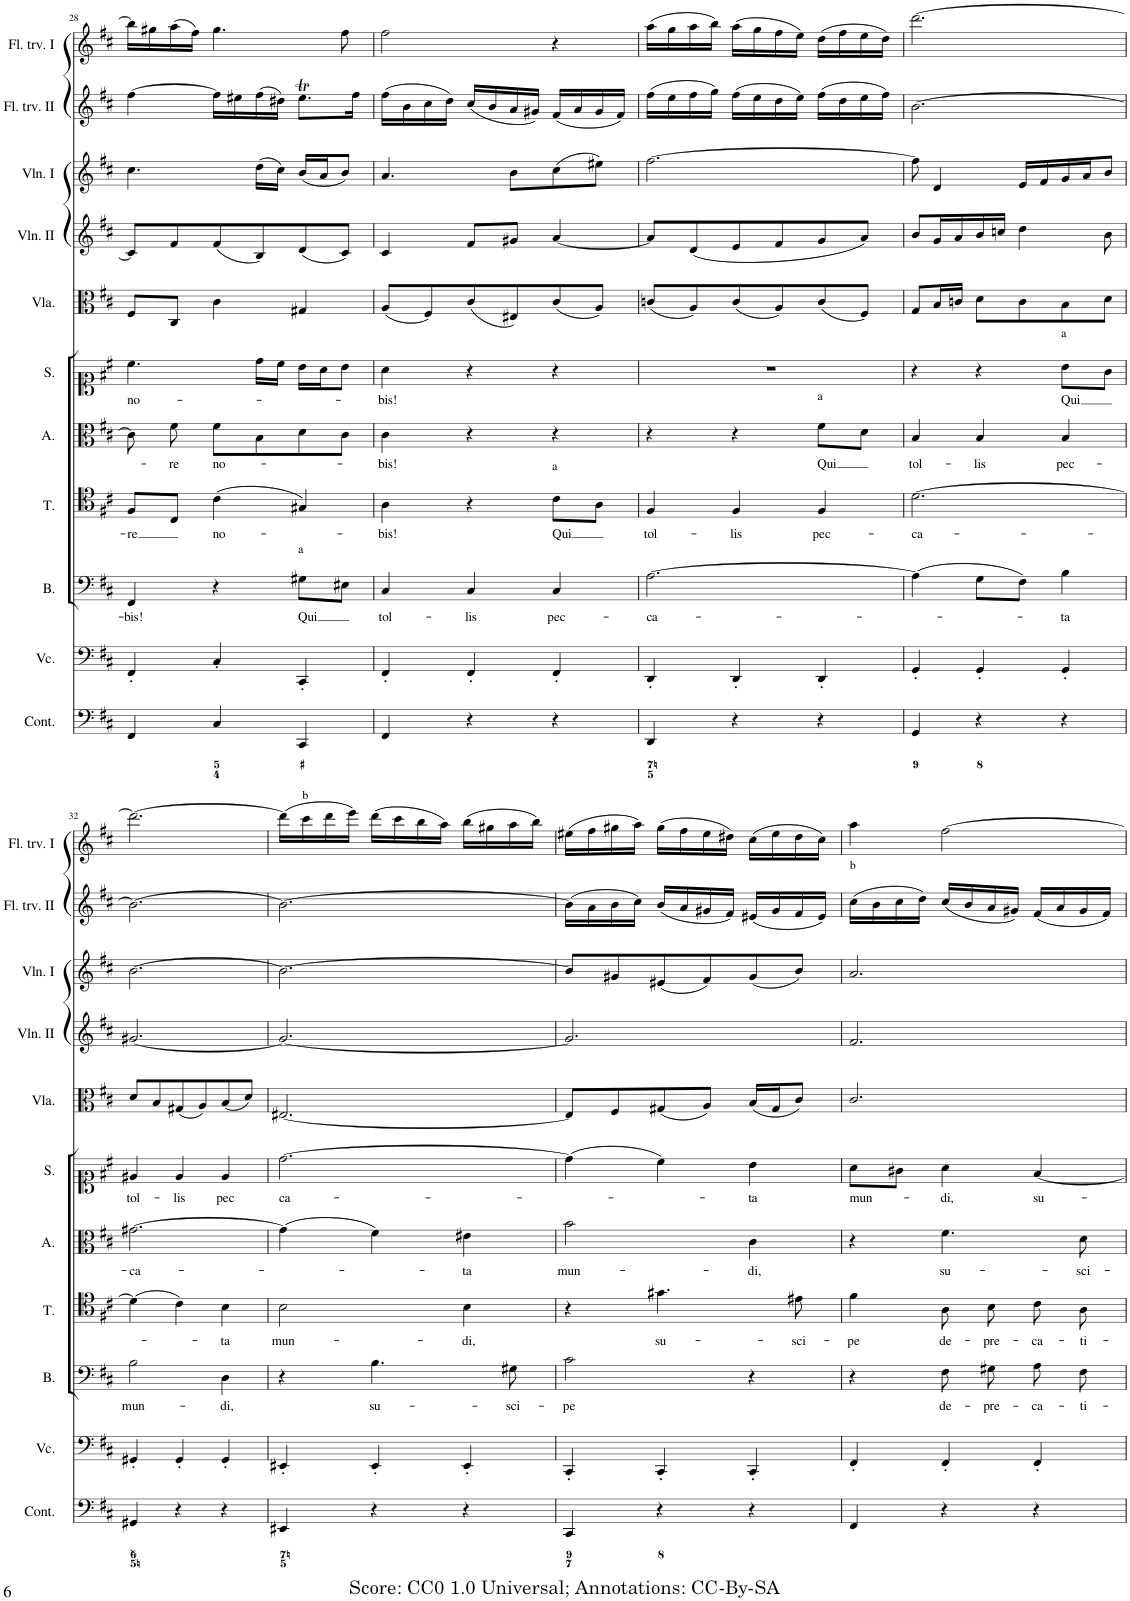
**kern	**kern	**kern	**text	**kern	**text	**kern	**text	**kern	**text	**kern	**kern	**kern	**kern	**kern
*part11	*part10	*part9	*part9	*part8	*part8	*part7	*part7	*part6	*part6	*part5	*part4	*part3	*part2	*part1
*staff11	*staff10	*staff9	*staff9	*staff8	*staff8	*staff7	*staff7	*staff6	*staff6	*staff5	*staff4	*staff3	*staff2	*staff1
*I"Continuo	*I"Violoncello	*I"Basso	*	*I"Tenore	*	*I"Alto	*	*I"Soprano	*	*I"Viola	*I"Violino II	*I"Violino I	*I"Flauto traverso II	*I"Flauto traverso I
*I'Cont.	*I'Vc.	*I'B.	*	*I'T.	*	*I'A.	*	*I'S.	*	*I'Vla.	*I'Vln. II	*I'Vln. I	*I'Fl. trv. II	*I'Fl. trv. I
!!LO:PB:g=z
*clefF4	*clefF4	*clefF4	*	*clefC4	*	*clefC3	*	*clefC1	*	*clefC3	*clefG2	*clefG2	*clefG2	*clefG2
*k[f#c#]	*k[f#c#]	*k[f#c#]	*	*k[f#c#]	*	*k[f#c#]	*	*k[f#c#]	*	*k[f#c#]	*k[f#c#]	*k[f#c#]	*k[f#c#]	*k[f#c#]
*M3/4	*M3/4	*M3/4	*	*M3/4	*	*M3/4	*	*M3/4	*	*M3/4	*M3/4	*M3/4	*M3/4	*M3/4
=28	=28	=28	=28	=28	=28	=28	=28	=28	=28	=28	=28	=28	=28	=28
!	!	!	!LO:LY:b	!	!LO:LY:b	!	!	!	!LO:LY:b	!	!	!	!	!
4FF#/	4FF#'/	4FF#/	-bis!	8F#/L	-re	8c#\]	.	4.cc#\	no-	8F#/L	8c#/L]	4.cc#\	[4ff#\	16bb\LL]
.	.	.	.	.	.	.	.	.	.	.	.	.	.	16gg#X\
!	!	!	!	!	!	!	!LO:LY:b	!	!	!	!	!	!	!
.	.	.	.	8C#/J	.	8f#\	-re	.	.	8C#/J	8f#/	.	.	(16aa\
.	.	.	.	.	.	.	.	.	.	.	.	.	.	16ff#\JJ)
!	!	!	!	!	!LO:LY:b	!	!LO:LY:b	!	!	!	!	!	!	!
4C#/	4C#'/	4r	.	(4c#\	no-	8f#\L	no-	.	.	4c#\	(8f#/	.	16ff#\LL]	4.gg#\
.	.	.	.	.	.	.	.	.	.	.	.	.	16ee#X\	.
.	.	.	.	.	.	8B\	.	16dd\LL	.	.	8B/)	(16dd\LL	(16ff#\	.
.	.	.	.	.	.	.	.	16cc#\JJ	.	.	.	16cc#\JJ)	16dd#X\JJ)	.
!	!	!LO:TX:a:t=a	!	!	!	!	!	!	!	!	!	!	!	!
!	!	!	!LO:LY:b	!	!	!	!	!	!	!	!	!	!	!
4CC#/	4CC#'/	8G#X\L	Qui	4G#X/)	.	8d\	.	16b\LL	.	4G#X/	(8d/	(16b/LL	8.ee#t\L	.
.	.	.	.	.	.	.	.	16a\J	.	.	.	16a/J	.	.
.	.	8E#X\J	.	.	.	8c#\J	.	8b\J	.	.	8c#/J)	8b/J)	.	8ff#\
.	.	.	.	.	.	.	.	.	.	.	.	.	16ff#\Jk	.
=29	=29	=29	=29	=29	=29	=29	=29	=29	=29	=29	=29	=29	=29	=29
!	!	!	!LO:LY:b	!	!LO:LY:b	!	!LO:LY:b	!	!LO:LY:b	!	!	!	!	!
4FF#/	4FF#'/	4C#/	tol-	4A\	-bis!	4c#\	-bis!	4a\	-bis!	(8A/L	4c#/	4.a/	(16ff#\LL	2ff#\
.	.	.	.	.	.	.	.	.	.	.	.	.	16b\	.
.	.	.	.	.	.	.	.	.	.	8F#/)	.	.	16cc#\	.
.	.	.	.	.	.	.	.	.	.	.	.	.	16dd\JJ)	.
!	!	!	!LO:LY:b	!	!	!	!	!	!	!	!	!	!	!
4r	4FF#'/	4C#/	-lis	4r	.	4r	.	4r	.	(8c#/	8f#/L	.	(16cc#/LL	.
.	.	.	.	.	.	.	.	.	.	.	.	.	16b/	.
.	.	.	.	.	.	.	.	.	.	8E#X/)	8g#X/J	8b\L	16a/	.
.	.	.	.	.	.	.	.	.	.	.	.	.	16g#X/JJ)	.
!	!	!	!	!LO:TX:a:t=a	!	!	!	!	!	!	!	!	!	!
!	!	!	!LO:LY:b	!	!LO:LY:b	!	!	!	!	!	!	!	!	!
4r	4FF#'/	4C#/	pec-	8c#\L	Qui	4r	.	4r	.	(8c#/	[4a/	(8cc#\	(16f#/LL	4r
.	.	.	.	.	.	.	.	.	.	.	.	.	16a/	.
.	.	.	.	8A\J	.	.	.	.	.	8A/J)	.	8ee#X\J)	16g#/	.
.	.	.	.	.	.	.	.	.	.	.	.	.	16f#/JJ)	.
=30	=30	=30	=30	=30	=30	=30	=30	=30	=30	=30	=30	=30	=30	=30
!	!	!	!LO:LY:b	!	!LO:LY:b	!	!	!	!	!	!	!	!	!
4DD/	4DD'/	[2.A\	-ca-	4F#/	tol-	4r	.	2.r	.	(8cn/L	8a/L]	[2.ff#\	(16ff#\LL	(16aa\LL
.	.	.	.	.	.	.	.	.	.	.	.	.	16ee\	16gg\
.	.	.	.	.	.	.	.	.	.	8A/)	(8d/	.	16ff#\	16aa\
.	.	.	.	.	.	.	.	.	.	.	.	.	16gg\JJ)	16bb\JJ)
!	!	!	!	!	!LO:LY:b	!	!	!	!	!	!	!	!	!
4r	4DD'/	.	.	4F#/	-lis	4r	.	.	.	(8c/	8e/	.	(16ff#\LL	(16aa\LL
.	.	.	.	.	.	.	.	.	.	.	.	.	16ee\	16gg\
.	.	.	.	.	.	.	.	.	.	8A/)	8f#/	.	16dd\	16ff#\
.	.	.	.	.	.	.	.	.	.	.	.	.	16ee\JJ)	16ee\JJ)
!	!	!	!	!	!	!LO:TX:a:t=a	!	!	!	!	!	!	!	!
!	!	!	!	!	!LO:LY:b	!	!LO:LY:b	!	!	!	!	!	!	!
4r	4DD'/	.	.	4F#/	pec-	8f#\L	Qui	.	.	(8c/	8g/	.	(16ff#\LL	(16dd\LL
.	.	.	.	.	.	.	.	.	.	.	.	.	16dd\	16ff#\
.	.	.	.	.	.	8d\J	.	.	.	8F#/J)	8a/J)	.	16ee\	16ee\
.	.	.	.	.	.	.	.	.	.	.	.	.	16ff#\JJ)	16dd\JJ)
=31	=31	=31	=31	=31	=31	=31	=31	=31	=31	=31	=31	=31	=31	=31
!	!	!	!	!	!LO:LY:b	!	!LO:LY:b	!	!	!	!	!	!	!
4GG/	4GG'/	(4A\]	.	[2.d\	-ca-	4B/	tol-	4r	.	8G/L	8b/L	8ff#\]	[2.b\	[2.ddd\
.	.	.	.	.	.	.	.	.	.	16B/L	16g/L	4d/	.	.
.	.	.	.	.	.	.	.	.	.	16cn/JJ	16a/	.	.	.
!	!	!	!	!	!	!	!LO:LY:b	!	!	!	!	!	!	!
4r	4GG'/	8G\L	.	.	.	4B/	-lis	4r	.	8d\L	16b/	.	.	.
.	.	.	.	.	.	.	.	.	.	.	16ccn/JJ	.	.	.
.	.	8F#\J)	.	.	.	.	.	.	.	8c\	4dd\	16e/LL	.	.
.	.	.	.	.	.	.	.	.	.	.	.	16f#/	.	.
!	!	!	!	!	!	!	!	!LO:TX:a:t=a	!	!	!	!	!	!
!	!	!	!LO:LY:b	!	!	!	!LO:LY:b	!	!LO:LY:b	!	!	!	!	!
4r	4GG'/	4B\	-ta	.	.	4B/	pec-	8b\L	Qui	8B\	.	16g/	.	.
.	.	.	.	.	.	.	.	.	.	.	.	16a/J	.	.
.	.	.	.	.	.	.	.	8g\J	.	8d\J	8b\	8b/J	.	.
!!LO:LB:g=z
=32	=32	=32	=32	=32	=32	=32	=32	=32	=32	=32	=32	=32	=32	=32
!	!	!	!LO:LY:b	!	!	!	!LO:LY:b	!	!LO:LY:b	!	!	!	!	!
4GG#X/	4GG#X'/	2B\	mun-	(4d\]	.	[2.g#X\	-ca-	4e#X/	tol-	8d/L	[2.g#X/	[2.b\	2.b\_	2.ddd\_
.	.	.	.	.	.	.	.	.	.	8B/	.	.	.	.
!	!	!	!	!	!	!	!	!	!LO:LY:b	!	!	!	!	!
4r	4GG#'/	.	.	4c#\)	.	.	.	4e#/	-lis	(8G#X/	.	.	.	.
.	.	.	.	.	.	.	.	.	.	8A/)	.	.	.	.
!	!	!	!LO:LY:b	!	!LO:LY:b	!	!	!	!LO:LY:b	!	!	!	!	!
4r	4GG#'/	4D\	-di,	4B\	-ta	.	.	4e#/	pec	(8B/	.	.	.	.
.	.	.	.	.	.	.	.	.	.	8d/J)	.	.	.	.
=33	=33	=33	=33	=33	=33	=33	=33	=33	=33	=33	=33	=33	=33	=33
!	!	!	!	!	!LO:LY:b	!	!	!	!LO:LY:b	!	!	!	!	!
4EE#X/	4EE#X'/	4r	.	2B\	mun-	(4g#\]	.	[2.dd\	ca-	[2.E#X/	2.g#/_	2.b\_	2.b\_	(16ddd\LL]
!	!	!	!	!	!	!	!	!	!	!	!	!	!	!LO:TX:a:t=b
.	.	.	.	.	.	.	.	.	.	.	.	.	.	16ccc#\
.	.	.	.	.	.	.	.	.	.	.	.	.	.	16ddd\
.	.	.	.	.	.	.	.	.	.	.	.	.	.	16eee\JJ)
!	!	!	!LO:LY:b	!	!	!	!	!	!	!	!	!	!	!
4r	4EE#'/	4.B\	su-	.	.	4f#\)	.	.	.	.	.	.	.	(16ddd\LL
.	.	.	.	.	.	.	.	.	.	.	.	.	.	16ccc#\
.	.	.	.	.	.	.	.	.	.	.	.	.	.	16bb\
.	.	.	.	.	.	.	.	.	.	.	.	.	.	16aa\JJ)
!	!	!	!	!	!LO:LY:b	!	!LO:LY:b	!	!	!	!	!	!	!
4r	4EE#'/	.	.	4B\	-di,	4e#X\	-ta	.	.	.	.	.	.	(16bb\LL
.	.	.	.	.	.	.	.	.	.	.	.	.	.	16gg#X\
!	!	!	!LO:LY:b	!	!	!	!	!	!	!	!	!	!	!
.	.	8G#X\	-sci-	.	.	.	.	.	.	.	.	.	.	16aa\
.	.	.	.	.	.	.	.	.	.	.	.	.	.	16bb\JJ)
=34	=34	=34	=34	=34	=34	=34	=34	=34	=34	=34	=34	=34	=34	=34
!	!	!	!LO:LY:b	!	!	!	!LO:LY:b	!	!	!	!	!	!	!
4CC#/	4CC#'/	2c#\	-pe	4r	.	2b\	mun-	(4dd\]	.	8E#/L]	2.g#/]	8b/L]	(16b\LL]	(16ee#X\LL
.	.	.	.	.	.	.	.	.	.	.	.	.	16a\	16ff#\
.	.	.	.	.	.	.	.	.	.	8F#/	.	8g#X/	16b\	16gg#X\
.	.	.	.	.	.	.	.	.	.	.	.	.	16cc#\JJ)	16aa\JJ)
!	!	!	!	!	!LO:LY:b	!	!	!	!	!	!	!	!	!
4r	4CC#'/	.	.	4.g#X\	su-	.	.	4cc#\)	.	(8G#X/	.	(8e#X/	(16b/LL	(16gg#\LL
.	.	.	.	.	.	.	.	.	.	.	.	.	16a/	16ff#\
.	.	.	.	.	.	.	.	.	.	8A/J)	.	8f#/)	16g#X/	16ee#\
.	.	.	.	.	.	.	.	.	.	.	.	.	16f#/JJ)	16dd#X\JJ)
!	!	!	!	!	!	!	!LO:LY:b	!	!LO:LY:b	!	!	!	!	!
4r	4CC#'/	4r	.	.	.	4c#\	-di,	4b\	-ta	(16B/LL	.	(8g#/	(16e#X/LL	(16cc#\LL
.	.	.	.	.	.	.	.	.	.	16G#/J	.	.	16g#/	16ee#\
!	!	!	!	!	!LO:LY:b	!	!	!	!	!	!	!	!	!
.	.	.	.	8e#X\	-sci-	.	.	.	.	8c#/J)	.	8b/J)	16f#/	16dd#\
.	.	.	.	.	.	.	.	.	.	.	.	.	16e#/JJ)	16cc#\JJ)
=35	=35	=35	=35	=35	=35	=35	=35	=35	=35	=35	=35	=35	=35	=35
!	!	!	!	!	!	!	!	!	!	!	!	!	!LO:TX:a:t=b	!
!	!	!	!	!	!LO:LY:b	!	!	!	!LO:LY:b	!	!	!	!	!
4FF#/	4FF#'/	4r	.	4f#\	-pe	4r	.	8a\L	mun-	2.c#/	2.f#/	2.a/	(16cc#\LL	4aa\
.	.	.	.	.	.	.	.	.	.	.	.	.	16b\	.
.	.	.	.	.	.	.	.	8g#X\J	.	.	.	.	16cc#\	.
.	.	.	.	.	.	.	.	.	.	.	.	.	16dd\JJ)	.
!	!	!	!LO:LY:b	!	!LO:LY:b	!	!LO:LY:b	!	!LO:LY:b	!	!	!	!	!
4r	4FF#'/	8F#\	de-	8A\	de-	4.f#\	su-	4a\	-di,	.	.	.	(16cc#/LL	[2ff#\
.	.	.	.	.	.	.	.	.	.	.	.	.	16b/	.
!	!	!	!LO:LY:b	!	!LO:LY:b	!	!	!	!	!	!	!	!	!
.	.	8G#X\	-pre-	8B\	-pre-	.	.	.	.	.	.	.	16a/	.
.	.	.	.	.	.	.	.	.	.	.	.	.	16g#X/JJ)	.
!	!	!	!LO:LY:b	!	!LO:LY:b	!	!	!	!LO:LY:b	!	!	!	!	!
4r	4FF#'/	8A\	-ca-	8c#\	-ca-	.	.	[4f#/	su-	.	.	.	(16f#/LL	.
.	.	.	.	.	.	.	.	.	.	.	.	.	16a/	.
!	!	!	!LO:LY:b	!	!LO:LY:b	!	!LO:LY:b	!	!	!	!	!	!	!
.	.	8F#\	-ti-	8A\	-ti-	8d\	-sci-	.	.	.	.	.	16g#/	.
.	.	.	.	.	.	.	.	.	.	.	.	.	16f#/JJ)	.
=	=	=	=	=	=	=	=	=	=	=	=	=	=	=
*-	*-	*-	*-	*-	*-	*-	*-	*-	*-	*-	*-	*-	*-	*-
